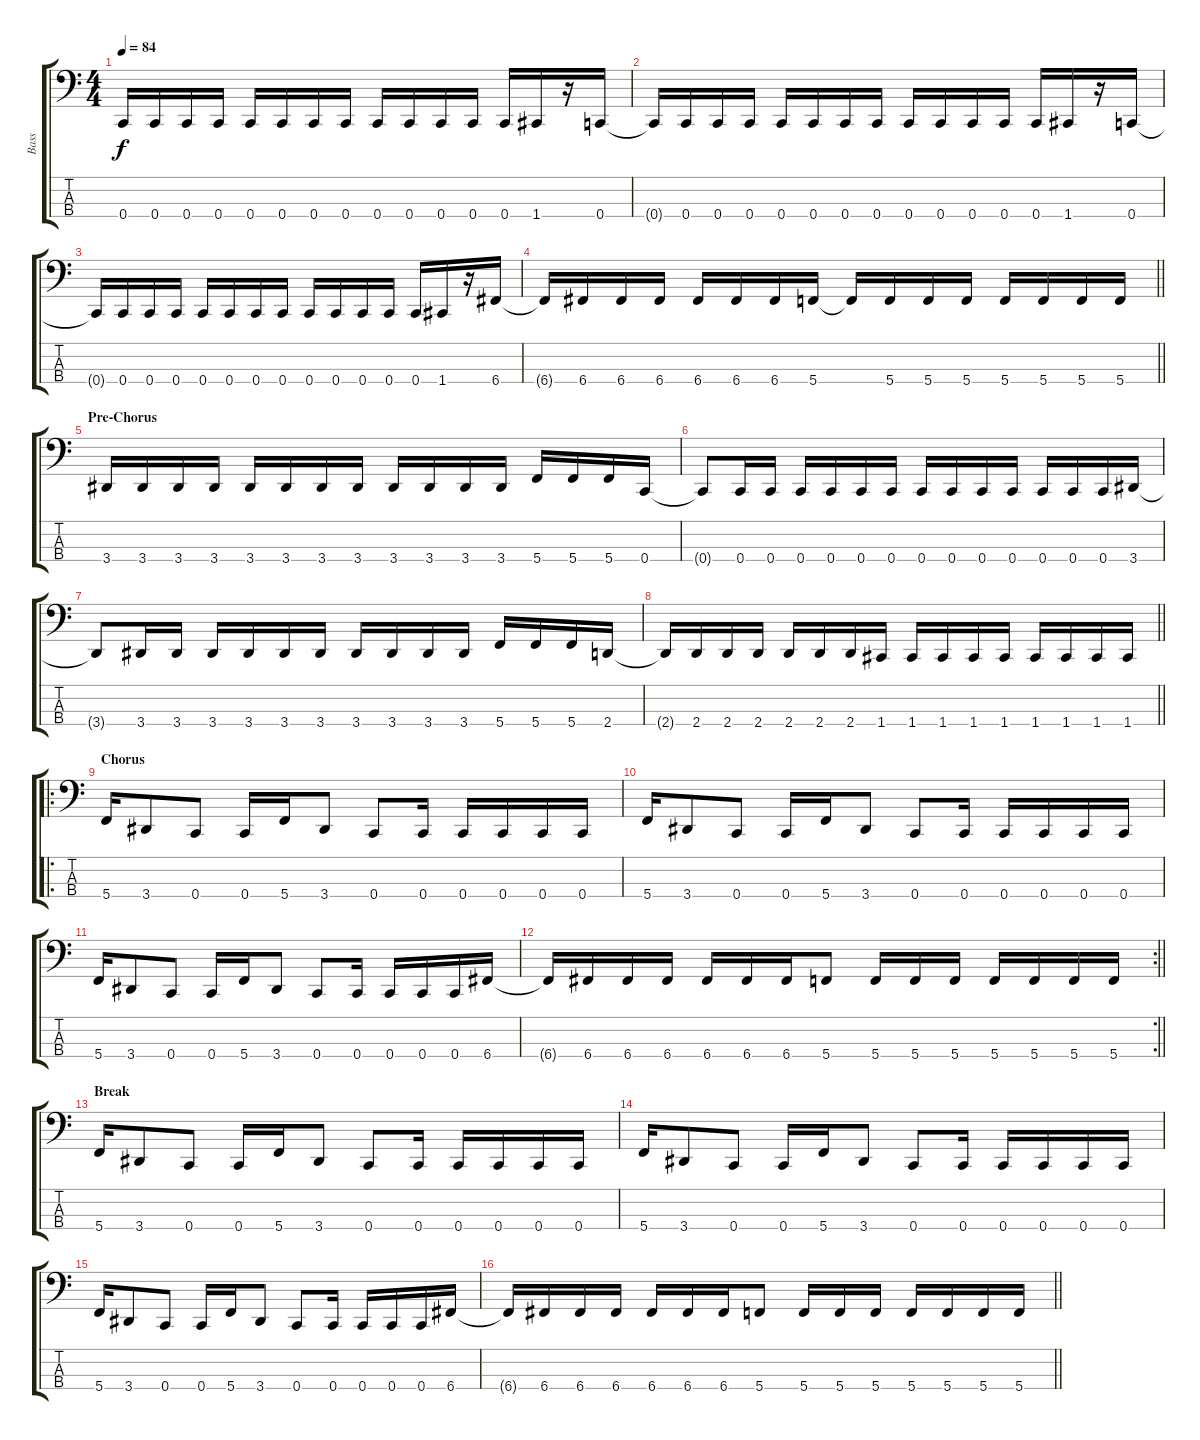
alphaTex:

\track ("Bass" "Bass") {instrument electricbasspick}
\staff {score tabs}
\tuning (F2 C2 G1 C1) {hide}
\ts (4 4)
\tempo 84
\clef f4
\ks c
0.4.16{dy f} 0.4.16 0.4.16 0.4.16 0.4.16 0.4.16 0.4.16 0.4.16 0.4.16 0.4.16 0.4.16 0.4.16 0.4.16 1.4.16 r.16 0.4.16 |
0.4{t}.16 0.4.16 0.4.16 0.4.16 0.4.16 0.4.16 0.4.16 0.4.16 0.4.16 0.4.16 0.4.16 0.4.16 0.4.16 1.4.16 r.16 0.4.16 |
0.4{t}.16 0.4.16 0.4.16 0.4.16 0.4.16 0.4.16 0.4.16 0.4.16 0.4.16 0.4.16 0.4.16 0.4.16 0.4.16 1.4.16 r.16 6.4.16 |
\barLineRight lightlight
6.4{t}.16 6.4.16 6.4.16 6.4.16 6.4.16 6.4.16 6.4.16 5.4.16 5.4{t}.16 5.4.16 5.4.16 5.4.16 5.4.16 5.4.16 5.4.16 5.4.16 |
\section ("" "Pre-Chorus")
3.4.16 3.4.16 3.4.16 3.4.16 3.4.16 3.4.16 3.4.16 3.4.16 3.4.16 3.4.16 3.4.16 3.4.16 5.4.16 5.4.16 5.4.16 0.4.16 |
0.4{t}.8 0.4.16 0.4.16 0.4.16 0.4.16 0.4.16 0.4.16 0.4.16 0.4.16 0.4.16 0.4.16 0.4.16 0.4.16 0.4.16 3.4.16 |
3.4{t}.8 3.4.16 3.4.16 3.4.16 3.4.16 3.4.16 3.4.16 3.4.16 3.4.16 3.4.16 3.4.16 5.4.16 5.4.16 5.4.16 2.4.16 |
\barLineRight lightlight
2.4{t}.16 2.4.16 2.4.16 2.4.16 2.4.16 2.4.16 2.4.16 1.4.16 1.4.16 1.4.16 1.4.16 1.4.16 1.4.16 1.4.16 1.4.16 1.4.16 |
\ro
\section ("" "Chorus")
5.4.16 3.4.8 0.4.8 0.4.16 5.4.16 3.4.8 0.4.8 0.4.16 0.4.16 0.4.16 0.4.16 0.4.16 |
5.4.16 3.4.8 0.4.8 0.4.16 5.4.16 3.4.8 0.4.8 0.4.16 0.4.16 0.4.16 0.4.16 0.4.16 |
5.4.16 3.4.8 0.4.8 0.4.16 5.4.16 3.4.8 0.4.8 0.4.16 0.4.16 0.4.16 0.4.16 6.4.16 |
\rc 2
\barLineRight lightlight
6.4{t}.16 6.4.16 6.4.16 6.4.16 6.4.16 6.4.16 6.4.16 5.4.8 5.4.16 5.4.16 5.4.16 5.4.16 5.4.16 5.4.16 5.4.16 |
\section ("" "Break")
5.4.16 3.4.8 0.4.8 0.4.16 5.4.16 3.4.8 0.4.8 0.4.16 0.4.16 0.4.16 0.4.16 0.4.16 |
5.4.16 3.4.8 0.4.8 0.4.16 5.4.16 3.4.8 0.4.8 0.4.16 0.4.16 0.4.16 0.4.16 0.4.16 |
5.4.16 3.4.8 0.4.8 0.4.16 5.4.16 3.4.8 0.4.8 0.4.16 0.4.16 0.4.16 0.4.16 6.4.16 |
\barLineRight lightlight
6.4{t}.16 6.4.16 6.4.16 6.4.16 6.4.16 6.4.16 6.4.16 5.4.8 5.4.16 5.4.16 5.4.16 5.4.16 5.4.16 5.4.16 5.4.16
